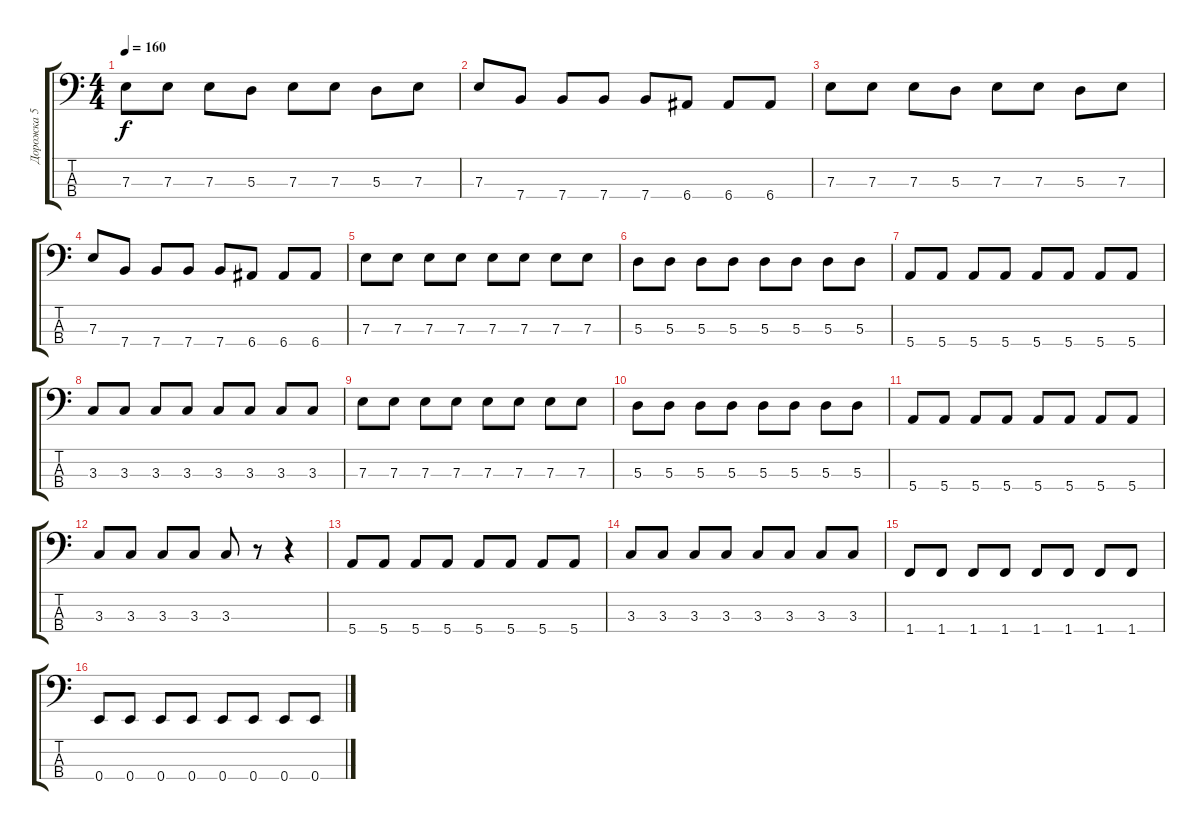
\track ("Дорожка 5" "Дорожка 5") {instrument electricbassfinger}
\staff {score tabs}
\tuning (G2 D2 A1 E1) {hide}
\ts (4 4)
\tempo 160
\clef f4
\ks c
7.3.8{dy f} 7.3.8 7.3.8 5.3.8 7.3.8 7.3.8 5.3.8 7.3.8 |
7.3.8 7.4.8 7.4.8 7.4.8 7.4.8 6.4.8 6.4.8 6.4.8 |
7.3.8 7.3.8 7.3.8 5.3.8 7.3.8 7.3.8 5.3.8 7.3.8 |
7.3.8 7.4.8 7.4.8 7.4.8 7.4.8 6.4.8 6.4.8 6.4.8 |
7.3.8 7.3.8 7.3.8 7.3.8 7.3.8 7.3.8 7.3.8 7.3.8 |
5.3.8 5.3.8 5.3.8 5.3.8 5.3.8 5.3.8 5.3.8 5.3.8 |
5.4.8 5.4.8 5.4.8 5.4.8 5.4.8 5.4.8 5.4.8 5.4.8 |
3.3.8 3.3.8 3.3.8 3.3.8 3.3.8 3.3.8 3.3.8 3.3.8 |
7.3.8 7.3.8 7.3.8 7.3.8 7.3.8 7.3.8 7.3.8 7.3.8 |
5.3.8 5.3.8 5.3.8 5.3.8 5.3.8 5.3.8 5.3.8 5.3.8 |
5.4.8 5.4.8 5.4.8 5.4.8 5.4.8 5.4.8 5.4.8 5.4.8 |
3.3.8 3.3.8 3.3.8 3.3.8 3.3.8 r.8 r.4 |
5.4.8 5.4.8 5.4.8 5.4.8 5.4.8 5.4.8 5.4.8 5.4.8 |
3.3.8 3.3.8 3.3.8 3.3.8 3.3.8 3.3.8 3.3.8 3.3.8 |
1.4.8 1.4.8 1.4.8 1.4.8 1.4.8 1.4.8 1.4.8 1.4.8 |
0.4.8 0.4.8 0.4.8 0.4.8 0.4.8 0.4.8 0.4.8 0.4.8
